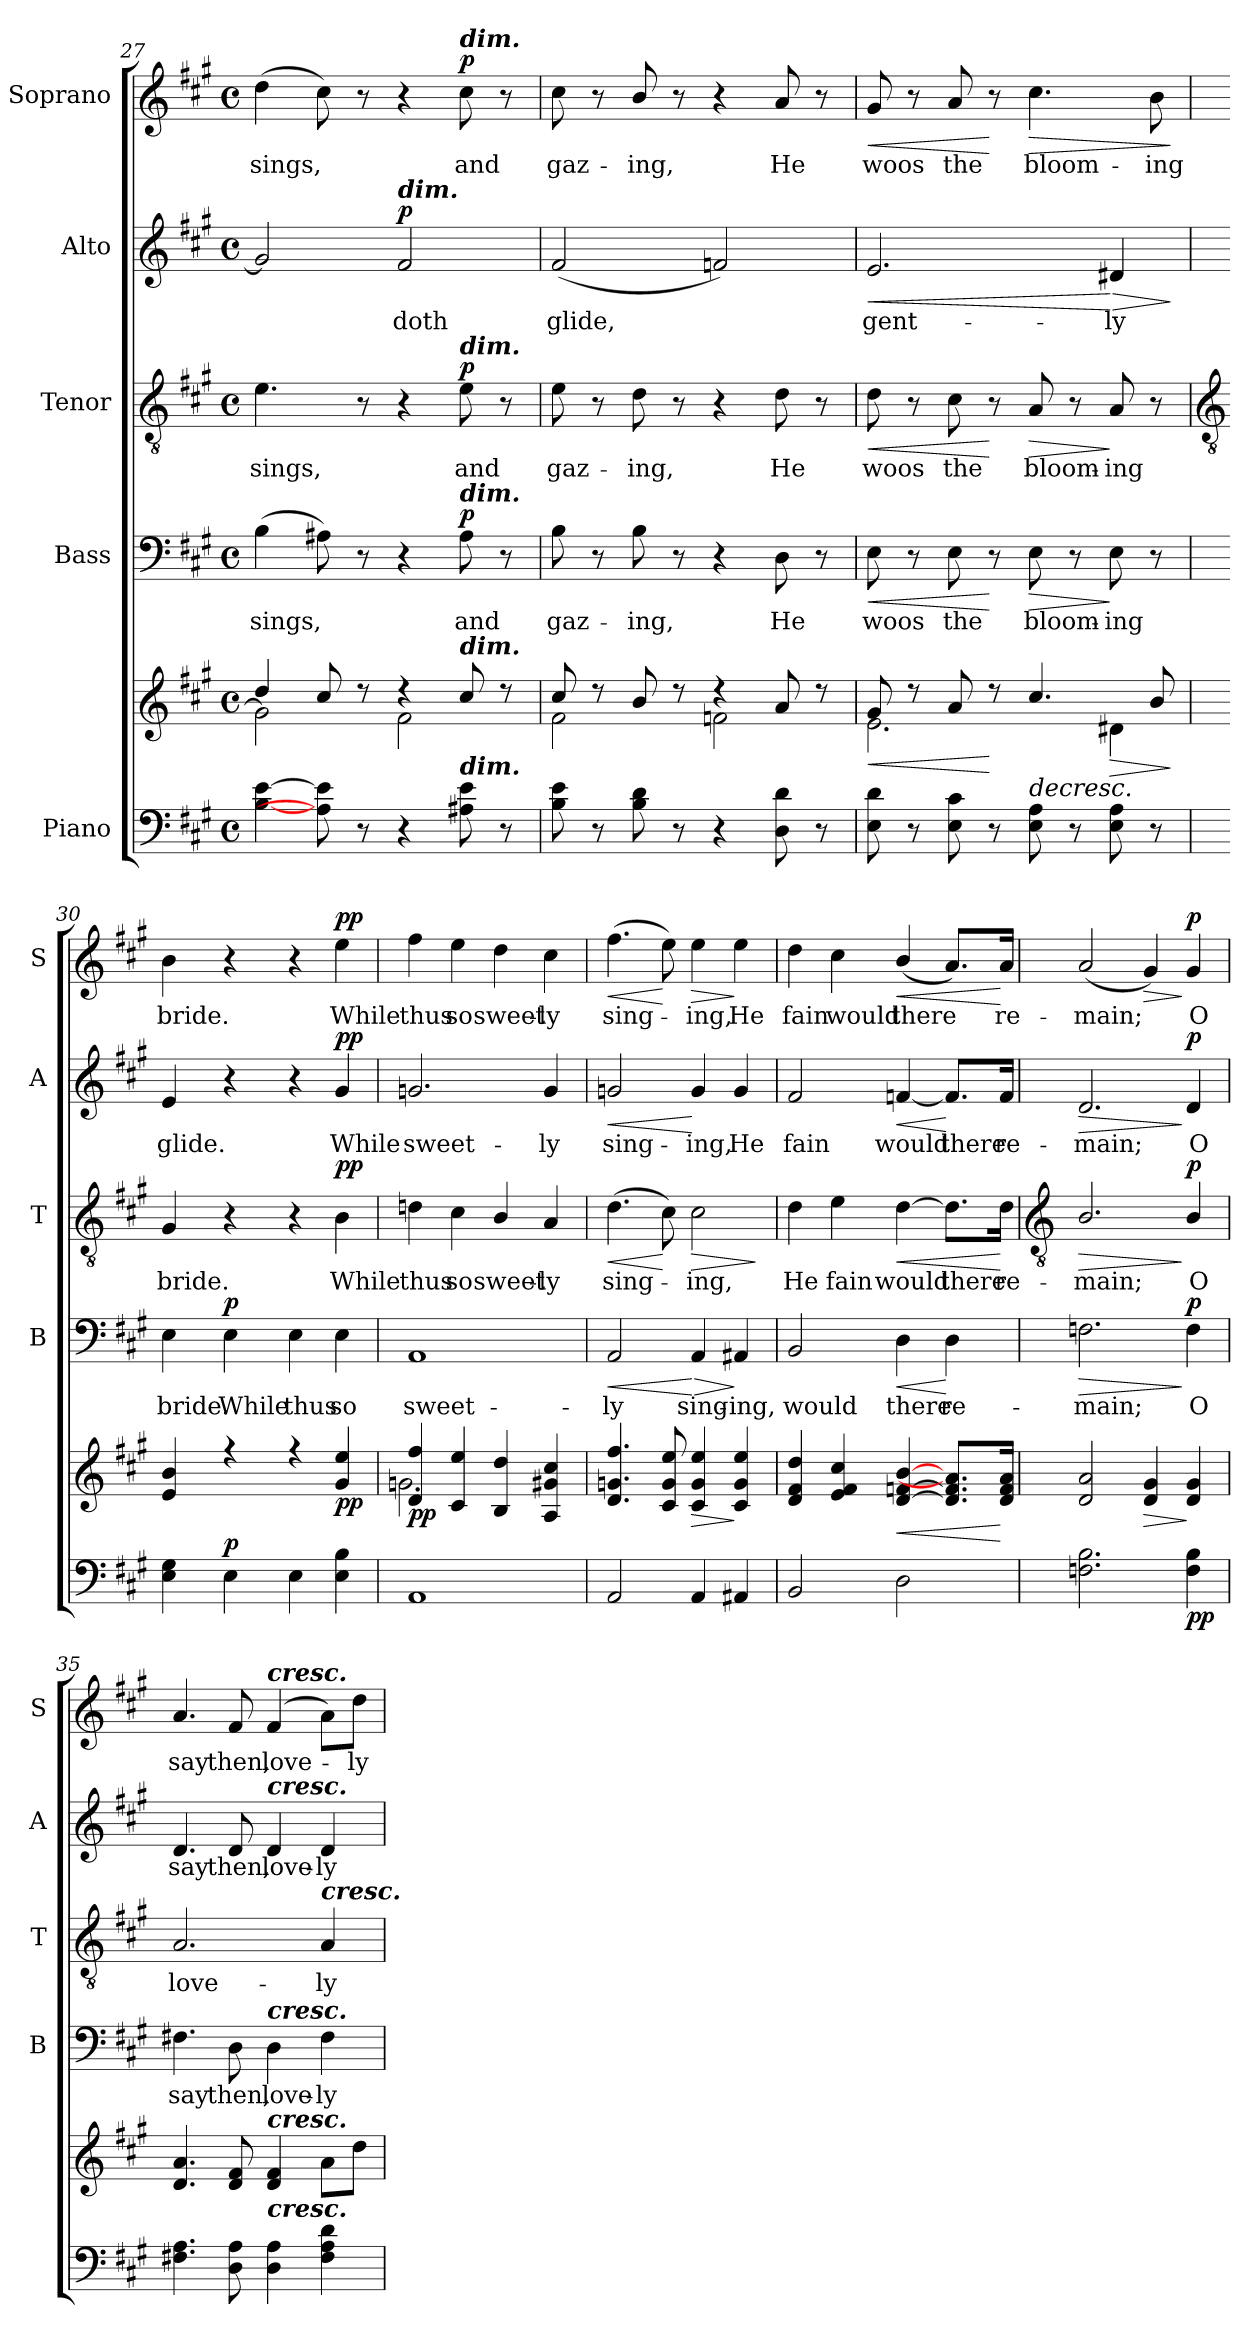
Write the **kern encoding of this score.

**kern	**kern	**dynam	**kern	**text	**dynam	**kern	**text	**dynam	**kern	**text	**dynam	**kern	**text	**dynam
*part5	*part5	*part5	*part4	*part4	*part4	*part3	*part3	*part3	*part2	*part2	*part2	*part1	*part1	*part1
*staff6	*staff5	*staff5/6	*staff4	*staff4	*staff4	*staff3	*staff3	*staff3	*staff2	*staff2	*staff2	*staff1	*staff1	*staff1
*I"Piano	*	*	*I"Bass	*	*	*I"Tenor	*	*	*I"Alto	*	*	*I"Soprano	*	*
*	*	*	*I'B	*	*	*I'T	*	*	*I'A	*	*	*I'S	*	*
*clefF4	*clefG2	*	*clefF4	*	*	*clefGv2	*	*	*clefG2	*	*	*clefG2	*	*
*k[f#c#g#]	*k[f#c#g#]	*	*k[f#c#g#]	*	*	*k[f#c#g#]	*	*	*k[f#c#g#]	*	*	*k[f#c#g#]	*	*
*A:	*A:	*	*A:	*	*	*A:	*	*	*A:	*	*	*A:	*	*
*M4/4	*M4/4	*	*M4/4	*	*	*M4/4	*	*	*M4/4	*	*	*M4/4	*	*
*met(c)	*met(c)	*	*met(c)	*	*	*met(c)	*	*	*met(c)	*	*	*met(c)	*	*
=27	=27	=27	=27	=27	=27	=27	=27	=27	=27	=27	=27	=27	=27	=27
*	*^	*	*	*	*	*	*	*	*	*	*	*	*	*
!	!	!	!	!	!LO:LY:b	!	!	!LO:LY:b	!	!	!	!	!	!LO:LY:b	!
[4B [4e	4dd/	2g\]	.	(>4B	sings,	.	4.e	sings,	.	2g]	.	.	(>4dd	sings,	.
8A#] 8e]	8cc#/	.	.	8A#X)	.	.	.	.	.	.	.	.	8cc#)	.	.
8r	8r	.	.	8r	.	.	8r	.	.	.	.	.	8r	.	.
!	!	!	!	!	!	!	!	!	!	!LO:TX:a:Bi:t=dim.	!	!	!	!	!
!	!	!	!	!	!	!	!	!	!	!	!LO:LY:b	!LO:DY:b	!	!	!
4r	4r	2f#\	.	4r	.	.	4r	.	.	2f#	doth	p	4r	.	.
!	!	!	!	!	!	!	!	!	!	!	!	!	!LO:TX:a:Bi:t=dim.	!	!
!	!	!	!	!	!	!	!LO:TX:a:Bi:t=dim.	!	!	!	!	!	!	!	!
!	!	!	!	!LO:TX:a:Bi:t=dim.	!	!	!	!	!	!	!	!	!	!	!
!	!LO:TX:a:Bi:t=dim.	!	!	!	!	!	!	!	!	!	!	!	!	!	!
!LO:TX:a:Bi:t=dim.	!	!	!	!	!	!	!	!	!	!	!	!	!	!	!
!	!	!	!	!	!LO:LY:b	!LO:DY:b	!	!LO:LY:b	!LO:DY:b	!	!	!	!	!LO:LY:b	!LO:DY:b
8A# 8e	8cc#/	.	.	8A#	and	p	8e	and	p	.	.	.	8cc#	and	p
8r	8r	.	.	8r	.	.	8r	.	.	.	.	.	8r	.	.
=28	=28	=28	=28	=28	=28	=28	=28	=28	=28	=28	=28	=28	=28	=28	=28
!	!	!	!	!	!LO:LY:b	!	!	!LO:LY:b	!	!	!LO:LY:b	!	!	!LO:LY:b	!
8B 8e	8cc#/	2f#\	.	8B	gaz-	.	8e	gaz-	.	(<2f#	glide,	.	8cc#	gaz-	.
8r	8r	.	.	8r	.	.	8r	.	.	.	.	.	8r	.	.
!	!	!	!	!	!LO:LY:b	!	!	!LO:LY:b	!	!	!	!	!	!LO:LY:b	!
8B 8d	8b/	.	.	8B	-ing,	.	8d	-ing,	.	.	.	.	8b/	-ing,	.
8r	8r	.	.	8r	.	.	8r	.	.	.	.	.	8r	.	.
4r	4r	2fn\	.	4r	.	.	4r	.	.	2fn)	.	.	4r	.	.
!	!	!	!	!	!LO:LY:b	!	!	!LO:LY:b	!	!	!	!	!	!LO:LY:b	!
8D 8d	8a/	.	.	8D	He	.	8d	He	.	.	.	.	8a	He	.
8r	8r	.	.	8r	.	.	8r	.	.	.	.	.	8r	.	.
=29	=29	=29	=29	=29	=29	=29	=29	=29	=29	=29	=29	=29	=29	=29	=29
!	!	!	!LO:HP:b	!	!	!	!	!	!	!	!	!	!	!	!
!	!	!	!LO:HP:n=1:b	!	!LO:LY:b	!LO:HP:b	!	!LO:LY:b	!LO:HP:b	!	!LO:LY:b	!LO:HP:b	!	!LO:LY:b	!LO:HP:b
8E 8d	8g#/	2.e\	< <	8E	woos	<	8d	woos	<	2.e	gent-	<	8g#	woos	<
8r	8r	.	.	8r	.	.	8r	.	.	.	.	.	8r	.	.
!	!	!	!	!	!LO:LY:b	!	!	!LO:LY:b	!	!	!	!	!	!LO:LY:b	!
8E 8c#	8a/	.	.	8E	the	.	8c#	the	.	.	.	.	8a	the	.
8r	8r	.	[	8r	.	[	8r	.	[	.	.	.	8r	.	[
!	!	!	!LO:HP:b	!	!LO:LY:b	!LO:HP:b	!	!LO:LY:b	!LO:HP:b	!	!	!	!	!LO:LY:b	!LO:HP:b
8E 8A	4.cc#/	.	>	8E	bloom-	>	8A	bloom-	>	.	.	.	4.cc#	bloom-	>
8r	.	.	.	8r	.	.	8r	.	.	.	.	.	.	.	.
!	!	!	!LO:HP:n=1:b	!	!LO:LY:b	!	!	!LO:LY:b	!	!	!LO:LY:b	!LO:HP:n=1:b	!	!	!
8E 8A	.	4d#X\	[ >	8E	-ing	]	8A	-ing	]	4d#X	-ly	[ >	.	.	.
!	!	!	!	!	!	!	!	!	!	!	!	!	!	!LO:LY:b	!
8r	8b/	.	.	8r	.	.	8r	.	.	.	.	.	8b	-ing	.
*	*v	*v	*	*	*	*	*	*	*	*	*	*	*	*	*
.	.	] ]	.	.	.	.	.	.	.	.	]	.	.	]
!!LO:LB:g=z
=30	=30	=30	=30	=30	=30	=30	=30	=30	=30	=30	=30	=30	=30	=30
*	*	*	*	*	*	*clefGv2	*	*	*	*	*	*	*	*
*	*^	*	*	*	*	*	*	*	*	*	*	*	*	*
!	!	!	!	!	!LO:LY:b	!	!	!LO:LY:b	!	!	!LO:LY:b	!	!	!LO:LY:b	!
4E 4G#	4e 4b	1ryy	.	4E	bride.	.	4G#	bride.	.	4e	glide.	.	4b	bride.	.
!	!	!	!LO:DY:a=2	!	!LO:LY:b	!LO:DY:b	!	!	!	!	!	!	!	!	!
4E	4r	.	p	4E	While	p	4r	.	.	4r	.	.	4r	.	.
!	!	!	!	!	!LO:LY:b	!	!	!	!	!	!	!	!	!	!
4E	4r	.	.	4E	thus	.	4r	.	.	4r	.	.	4r	.	.
!	!	!	!LO:DY:b	!	!LO:LY:b	!	!	!LO:LY:b	!LO:DY:b	!	!LO:LY:b	!LO:DY:b	!	!LO:LY:b	!LO:DY:b
4E 4B	4g# 4ee	.	pp	4E	so	.	4B	While	pp	4g#	While	pp	4ee	While	pp
=31	=31	=31	=31	=31	=31	=31	=31	=31	=31	=31	=31	=31	=31	=31	=31
!	!	!	!LO:DY:b	!	!LO:LY:b	!	!	!LO:LY:b	!	!	!LO:LY:b	!	!	!LO:LY:b	!
1AA	4d 4ff#	2.gn\	pp	1AA	sweet-	.	4dn	thus	.	2.gn	sweet-	.	4ff#	thus	.
!	!	!	!	!	!	!	!	!LO:LY:b	!	!	!	!	!	!LO:LY:b	!
.	4c# 4ee	.	.	.	.	.	4c#	so	.	.	.	.	4ee	so	.
!	!	!	!	!	!	!	!	!LO:LY:b	!	!	!	!	!	!LO:LY:b	!
.	4B 4dd	.	.	.	.	.	4B/	sweet-	.	.	.	.	4dd	sweet-	.
!	!	!	!	!	!	!	!	!LO:LY:b	!	!	!LO:LY:b	!	!	!LO:LY:b	!
.	4A 4g# 4cc#	4ryy	.	.	.	.	4A	-ly	.	4g	-ly	.	4cc#	-ly	.
=32	=32	=32	=32	=32	=32	=32	=32	=32	=32	=32	=32	=32	=32	=32	=32
!	!	!	!LO:HP:b	!	!LO:LY:b	!LO:HP:b	!	!LO:LY:b	!LO:HP:b	!	!LO:LY:b	!LO:HP:b	!	!	!
!	!	!	!	!	!	!	!	!	!	!	!	!LO:HP:n=1:b	!	!LO:LY:b	!LO:HP:b
2AA	4.d 4.gn 4.ff#	1ryy	<	2AA	-ly	<	(>4.d	sing-	<	2gn	sing-	< >	(>4.ff#	sing-	<
.	8c# 8g 8ee	.	[	.	.	.	8c#)	.	[	.	.	.	8ee)	.	[
!	!	!	!LO:HP:b	!	!LO:LY:b	!LO:HP:n=1:b	!	!LO:LY:b	!LO:HP:b	!	!LO:LY:b	!	!	!LO:LY:b	!LO:HP:b
4AA	4c# 4g 4ee	.	>	4AA	sing-	[ >	2c#	ing,	>	4g	-ing,	[	4ee	ing,	>
!	!	!	!	!	!LO:LY:b	!	!	!	!	!	!LO:LY:b	!	!	!LO:LY:b	!
4AA#X	4c# 4g 4ee	.	]	4AA#X	-ing,	]	.	.	.	4g	He	]	4ee	He	]
*	*v	*v	*	*	*	*	*	*	*	*	*	*	*	*	*
.	.	.	.	.	.	.	.	]	.	.	.	.	.	.
=33	=33	=33	=33	=33	=33	=33	=33	=33	=33	=33	=33	=33	=33	=33
*	*^	*	*	*	*	*	*	*	*	*	*	*	*	*
!	!	!	!	!	!LO:LY:b	!	!	!LO:LY:b	!	!	!LO:LY:b	!	!	!LO:LY:b	!
2BB	4d 4f# 4dd	1ryy	.	2BB	would	.	4d	He	.	2f#	fain	.	4dd	fain	.
!	!	!	!	!	!	!	!	!LO:LY:b	!	!	!	!	!	!LO:LY:b	!
.	4e 4f# 4cc#	.	.	.	.	.	4e	fain	.	.	.	.	4cc#	would	.
!	!	!	!LO:HP:b	!	!LO:LY:b	!LO:HP:b	!	!LO:LY:b	!LO:HP:b	!	!LO:LY:b	!LO:HP:b	!	!LO:LY:b	!LO:HP:b
2D	[4d/ [4fn/ [4b/	.	<	4D	there	<	[4d	would	<	[4fn	would	<	(<4b/	there	<
!	!	!	!	!	!LO:LY:b	!	!	!LO:LY:b	!	!	!LO:LY:b	!	!	!	!
.	8.d] 8.f] 8.a]L	.	.	4D	re-	[	8.d\L]	there	.	8.f/L]	there	[	8.a/L)	.	.
!	!	!	!	!	!	!	!	!LO:LY:b	!	!	!LO:LY:b	!	!	!LO:LY:b	!
.	16d 16f 16aJ	.	[	.	.	.	16d\Jk	re-	[	16f/Jk	re-	.	16a/Jk	re-	[
*	*v	*v	*	*	*	*	*	*	*	*	*	*	*	*	*
!!LO:LB:g=z
=34	=34	=34	=34	=34	=34	=34	=34	=34	=34	=34	=34	=34	=34	=34
*	*	*	*	*	*	*clefGv2	*	*	*	*	*	*	*	*
!	!	!	!	!LO:LY:b	!LO:HP:b	!	!LO:LY:b	!LO:HP:b	!	!LO:LY:b	!LO:HP:b	!	!LO:LY:b	!
2.Fn 2.B	2d 2a	.	2.Fn	-main;	>	2.B/	-main;	>	2.d	-main;	>	(<2a	-main;	.
!	!	!LO:HP:b	!	!	!	!	!	!	!	!	!	!	!	!LO:HP:b
.	4d 4g#	>	.	.	.	.	.	.	.	.	.	4g#)	.	>
!	!	!LO:DY:n=1:b=2	!	!LO:LY:b	!	!	!LO:LY:b	!	!	!LO:LY:b	!	!	!LO:LY:b	!
!	!	!LO:DY:n=2:b	!	!	!LO:DY:n=1:b	!	!	!LO:DY:n=1:b	!	!	!LO:DY:n=1:b	!	!	!LO:DY:n=1:b
4F\ 4B\	4d 4g#	] p p	4F	O	] p	4B/	O	] p	4d	O	] p	4g#	O	] p
=35	=35	=35	=35	=35	=35	=35	=35	=35	=35	=35	=35	=35	=35	=35
!	!	!	!	!LO:LY:b	!	!	!LO:LY:b	!	!	!LO:LY:b	!	!	!LO:LY:b	!
4.F#X 4.A	4.d 4.a	.	4.F#X	say	.	2.A	love-	.	4.d	say	.	4.a	say	.
!	!	!	!	!LO:LY:b	!	!	!	!	!	!LO:LY:b	!	!	!LO:LY:b	!
8D 8A	8d 8f#	.	8D	then,	.	.	.	.	8d	then,	.	8f#	then,	.
!	!	!	!	!	!	!	!	!	!	!	!	!LO:TX:a:Bi:t=cresc.	!	!
!	!	!	!	!	!	!	!	!	!LO:TX:a:Bi:t=cresc.	!	!	!	!	!
!	!	!	!LO:TX:a:Bi:t=cresc.	!	!	!	!	!	!	!	!	!	!	!
!	!LO:TX:a:Bi:t=cresc.	!	!	!	!	!	!	!	!	!	!	!	!	!
!LO:TX:a:Bi:t=cresc.	!	!	!	!	!	!	!	!	!	!	!	!	!	!
!	!	!	!	!LO:LY:b	!	!	!	!	!	!LO:LY:b	!	!	!LO:LY:b	!
4D 4A	4d 4f#	.	4D	love-	.	.	.	.	4d	love-	.	(<4f#	love-	.
!	!	!	!	!	!	!LO:TX:a:Bi:t=cresc.	!	!	!	!	!	!	!	!
!	!	!	!	!LO:LY:b	!	!	!LO:LY:b	!	!	!LO:LY:b	!	!	!	!
4F# 4A 4d	8aL	.	4F#	-ly	.	4A	-ly	.	4d	-ly	.	8a\L)	.	.
!	!	!	!	!	!	!	!	!	!	!	!	!	!LO:LY:b	!
.	8ddJ	.	.	.	.	.	.	.	.	.	.	8dd\J	ly	.
=	=	=	=	=	=	=	=	=	=	=	=	=	=	=
*-	*-	*-	*-	*-	*-	*-	*-	*-	*-	*-	*-	*-	*-	*-
